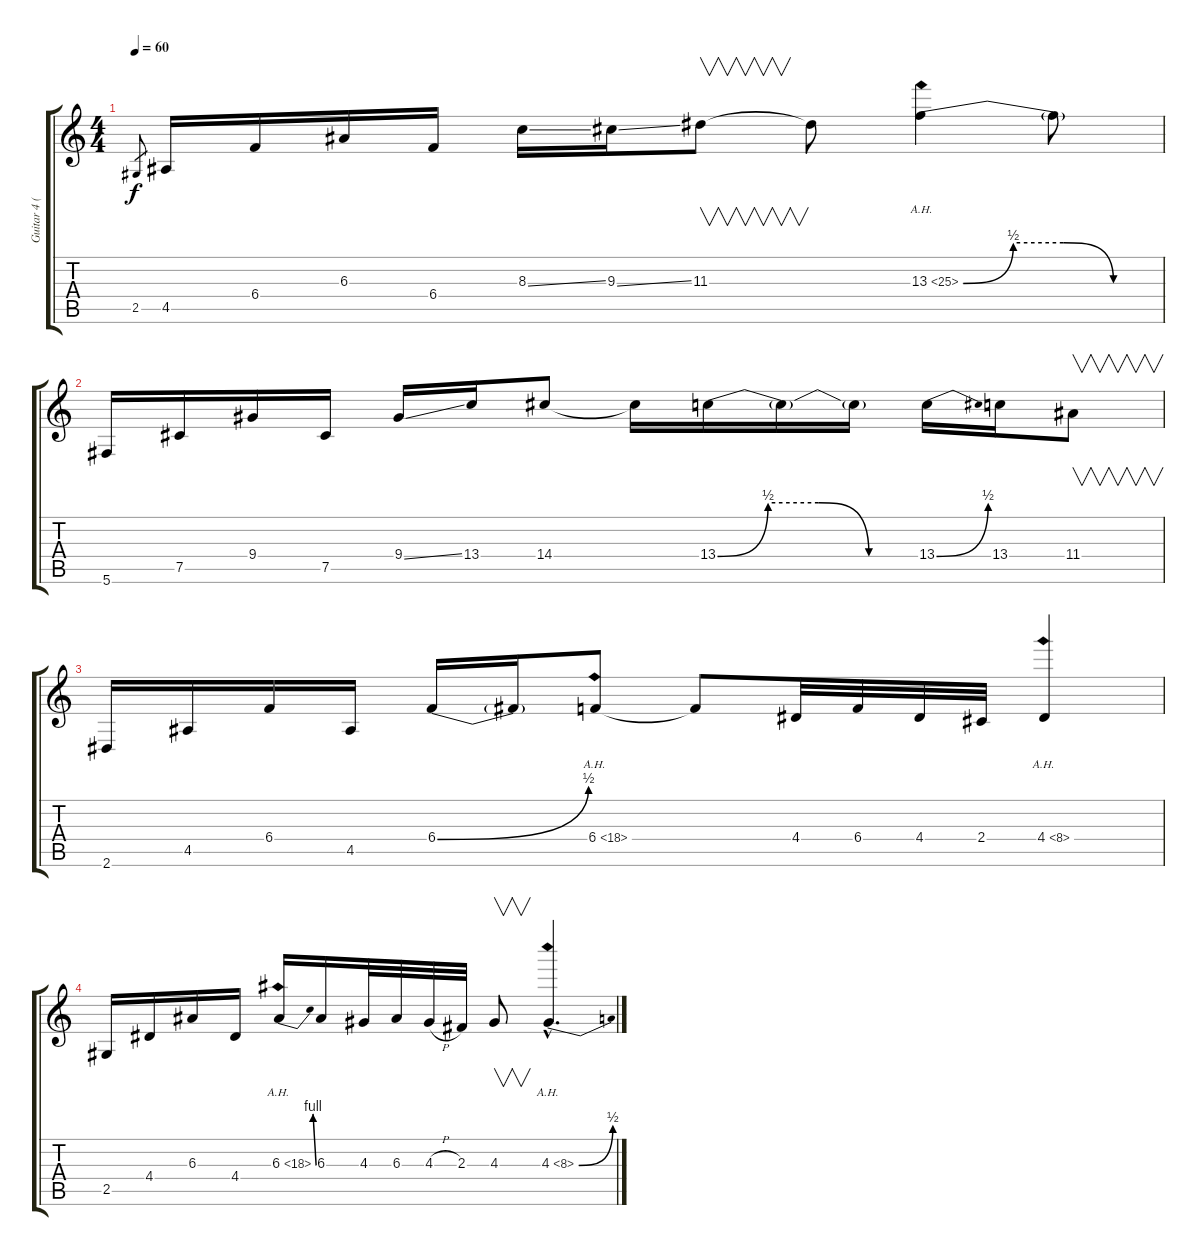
\track ("Guitar 4 (solo)" "Guitar 4 (") {instrument overdrivenguitar}
\staff {score tabs}
\tuning (Db4 Ab3 E3 B2 Gb2 Db2) {hide}
\ts (4 4)
\tempo 60
\clef g2
\ks c
2.5.8{gr dy f} 4.5.16 6.4.16 6.3.16 6.4.16 8.3{ss}.16 9.3{ss}.16 11.3.8{v} 11.3{t}.8 13.3{be (custom 0 0 15 2 30 2 45 0 60 0) ah 12}.4 13.3{t}.8 |
5.6.16 7.5.16 9.4.16 7.5.16 9.4{ss}.16 13.4.16 14.4.8 14.4{t}.16 13.4{be (custom 0 0 15 2 30 2 45 0 60 0)}.16 13.4{t}.16 13.4{t}.16 13.4{be (bend 0 0 60 2)}.16 13.4.16 11.4.8{v} |
2.6.16 4.5.16 6.4.16 4.5.16 6.4{be (bend 0 0 60 2)}.16 6.4{t}.16 6.4{ah 12}.8 6.4{t}.8 4.4.32 6.4.32 4.4.32 2.4.32 4.4{ah 4}.4 |
2.5.16 4.4.16 6.3.16 4.4.16 6.3{be (bend 0 0 60 4) ah 12}.16 6.3.16 4.3.32 6.3.32 4.3{h}.32 2.3.32 4.3.8{v} 4.3{be (bend 0 0 60 2) ah 4 hac}.4{d}
